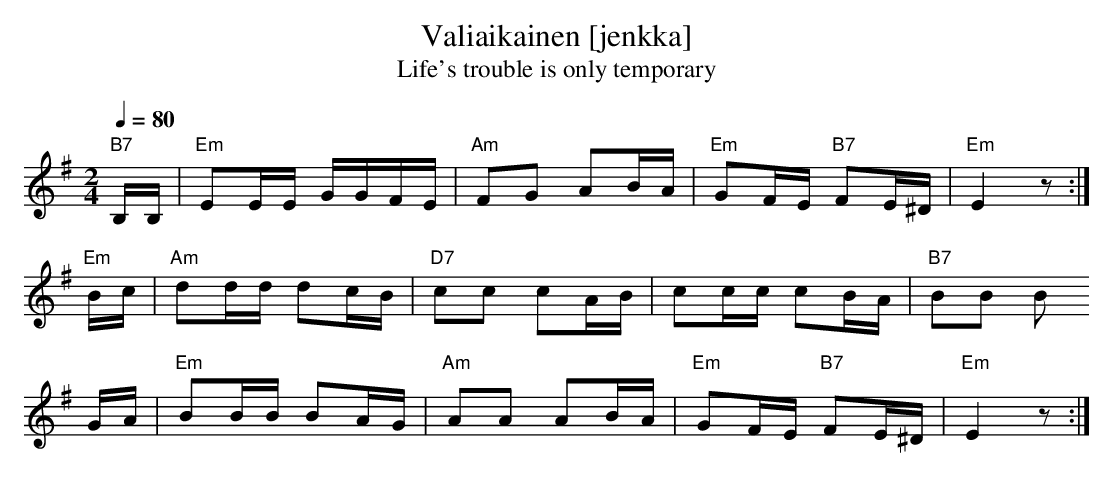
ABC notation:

X:1
T:Valiaikainen [jenkka]
T:Life's trouble is only temporary
M:2/4
L:1/16
Q:1/4=80
K:EMin
"B7"B,B,|"Em"E2EE GGFE|"Am"F2G2 A2BA|"Em"G2FE "B7"F2E^D|"Em"E4 z2 :|
"Em"Bc  |"Am"d2dd d2cB|"D7"c2c2 c2AB|    c2cc     c2BA |"B7"B2B2 B2
    GA  |"Em"B2BB B2AG|"Am"A2A2 A2BA|"Em"G2FE "B7"F2E^D|"Em"E4 z2 :|
